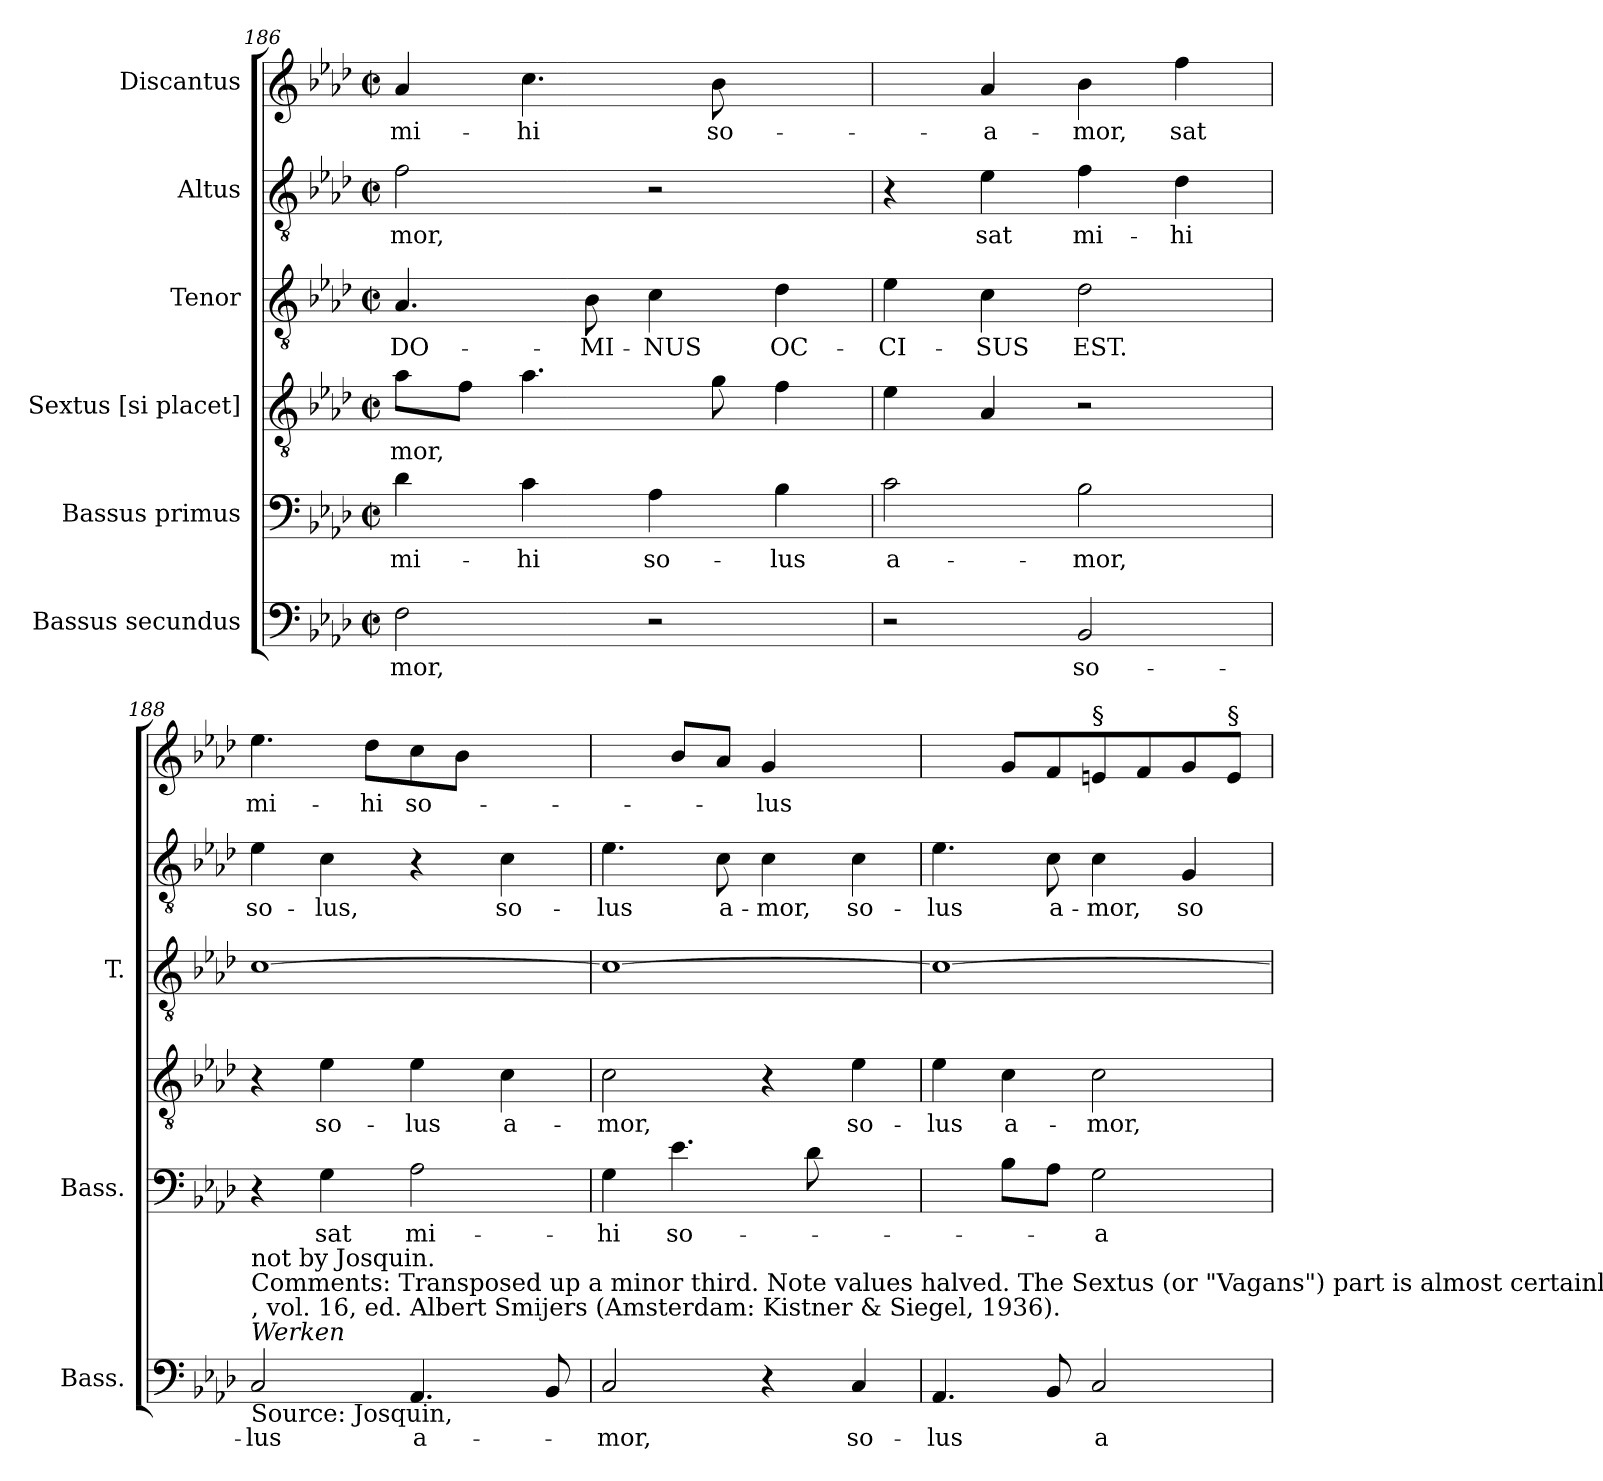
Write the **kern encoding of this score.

**kern	**text	**kern	**text	**kern	**text	**kern	**text	**kern	**text	**kern	**text
*part6	*part6	*part5	*part5	*part4	*part4	*part3	*part3	*part2	*part2	*part1	*part1
*staff6	*staff6	*staff5	*staff5	*staff4	*staff4	*staff3	*staff3	*staff2	*staff2	*staff1	*staff1
*I"Bassus secundus	*	*I"Bassus primus	*	*I"Sextus [si placet]	*	*I"Tenor	*	*I"Altus	*	*I"Discantus	*
*I'Bass.	*	*I'Bass.	*	*	*	*I'T.	*	*	*	*	*
*clefF4	*	*clefF4	*	*clefGv2	*	*clefGv2	*	*clefGv2	*	*clefG2	*
*	*	*	*	*ITrd7c12	*	*ITrd7c12	*	*ITrd7c12	*	*	*
*k[b-e-a-d-]	*	*k[b-e-a-d-]	*	*k[b-e-a-d-]	*	*k[b-e-a-d-]	*	*k[b-e-a-d-]	*	*k[b-e-a-d-]	*
*A-:	*	*A-:	*	*A-:	*	*A-:	*	*A-:	*	*A-:	*
*M2/2	*	*M2/2	*	*M2/2	*	*M2/2	*	*M2/2	*	*M2/2	*
*met(c|)	*	*met(c|)	*	*met(c|)	*	*met(c|)	*	*met(c|)	*	*met(c|)	*
=186	=186	=186	=186	=186	=186	=186	=186	=186	=186	=186	=186
!	!LO:LY:b:color=#000000	!	!	!	!	!	!	!	!	!	!
!	!	!	!LO:LY:b:color=#000000	!	!	!	!	!	!	!	!
!	!	!	!	!	!LO:LY:b:color=#000000	!	!	!	!	!	!
!	!	!	!	!	!	!	!LO:LY:b:color=#000000	!	!	!	!
!	!	!	!	!	!	!	!	!	!LO:LY:b:color=#000000	!	!
!	!	!	!	!	!	!	!	!	!	!	!LO:LY:b:color=#000000
2Fi\	-mor,	4d-i\	mi-	8A-i\L	-mor,	4.AA-i/	DO-	2Fi\	-mor,	4a-i/	mi-
.	.	.	.	8Fi\J	.	.	.	.	.	.	.
!	!	!	!LO:LY:b:color=#000000	!	!	!	!	!	!	!	!
!	!	!	!	!	!	!	!	!	!	!	!LO:LY:b:color=#000000
.	.	4ci\	-hi	4.A-i\	.	.	.	.	.	4.cci\	-hi
!	!	!	!	!	!	!	!LO:LY:b:color=#000000	!	!	!	!
.	.	.	.	.	.	8BB-i\	-MI-	.	.	.	.
!	!	!	!LO:LY:b:color=#000000	!	!	!	!	!	!	!	!
!	!	!	!	!	!	!	!LO:LY:b:color=#000000	!	!	!	!
2r	.	4A-i\	so-	.	.	4Ci\	-NUS	2r	.	.	.
!	!	!	!	!	!	!	!	!	!	!	!LO:LY:b:color=#000000
.	.	.	.	8Gi\	.	.	.	.	.	8b-i\	so-
!	!	!	!LO:LY:b:color=#000000	!	!	!	!	!	!	!	!
!	!	!	!	!	!	!	!LO:LY:b:color=#000000	!	!	!	!
!	!	!	!	!	!	!	!	!	!	!	!LO:LY:b:color=#000000
.	.	4B-i\	-lus	4Fi\	.	4D-i\	OC-	.	.	[4b-i\yy	-lus
=187	=187	=187	=187	=187	=187	=187	=187	=187	=187	=187	=187
!	!	!	!LO:LY:b:color=#000000	!	!	!	!	!	!	!	!
!	!	!	!	!	!	!	!LO:LY:b:color=#000000	!	!	!	!
2r	.	2ci\	a-	4E-i\	.	4E-i\	-CI-	4r	.	4b-i\yy]	.
!	!	!	!	!	!	!	!LO:LY:b:color=#000000	!	!	!	!
!	!	!	!	!	!	!	!	!	!LO:LY:b:color=#000000	!	!
!	!	!	!	!	!	!	!	!	!	!	!LO:LY:b:color=#000000
.	.	.	.	4AA-i/	.	4Ci\	-SUS	4E-i\	sat	4a-i/	a-
!	!LO:LY:b:color=#000000	!	!	!	!	!	!	!	!	!	!
!	!	!	!LO:LY:b:color=#000000	!	!	!	!	!	!	!	!
!	!	!	!	!	!	!	!LO:LY:b:color=#000000	!	!	!	!
!	!	!	!	!	!	!	!	!	!LO:LY:b:color=#000000	!	!
!	!	!	!	!	!	!	!	!	!	!	!LO:LY:b:color=#000000
2BB-i/	so-	2B-i\	-mor,	2r	.	2D-i\	EST.	4Fi\	mi-	4b-i\	-mor,
!	!	!	!	!	!	!	!	!	!LO:LY:b:color=#000000	!	!
!	!	!	!	!	!	!	!	!	!	!	!LO:LY:b:color=#000000
.	.	.	.	.	.	.	.	4D-i\	-hi	4ffi\	sat
!!LO:PB:g=z
=188	=188	=188	=188	=188	=188	=188	=188	=188	=188	=188	=188
!	!LO:LY:b:color=#000000	!	!	!	!	!	!	!	!	!	!
!	!	!	!	!	!	!	!	!	!LO:LY:b:color=#000000	!	!
!LO:TX:b:t=Source&colon; Josquin,	!	!	!	!	!	!	!	!	!	!	!
!LO:TX:i:t=Werken	!	!	!	!	!	!	!	!	!	!	!
!LO:TX:t=, vol. 16, ed. Albert Smijers (Amsterdam&colon; Kistner & Siegel, 1936).	!	!	!	!	!	!	!	!	!	!	!
!LO:TX:t=Comments&colon; Transposed up a minor third. Note values halved. The Sextus (or "Vagans") part is almost certainly	!	!	!	!	!	!	!	!	!	!	!
!LO:TX:t=not by Josquin.	!	!	!	!	!	!	!	!	!	!	!
!	!	!	!	!	!	!	!	!	!	!	!LO:LY:b:color=#000000
2Ci/	-lus	4r	.	4r	.	[1Ci	.	4E-i\	so-	4.ee-i\	mi-
!	!	!	!LO:LY:b:color=#000000	!	!	!	!	!	!	!	!
!	!	!	!	!	!LO:LY:b:color=#000000	!	!	!	!	!	!
!	!	!	!	!	!	!	!	!	!LO:LY:b:color=#000000	!	!
.	.	4Gi\	sat	4E-i\	so-	.	.	4Ci\	-lus,	.	.
!	!	!	!	!	!	!	!	!	!	!	!LO:LY:b:color=#000000
.	.	.	.	.	.	.	.	.	.	8dd-i\L	-hi
!	!LO:LY:b:color=#000000	!	!	!	!	!	!	!	!	!	!
!	!	!	!LO:LY:b:color=#000000	!	!	!	!	!	!	!	!
!	!	!	!	!	!LO:LY:b:color=#000000	!	!	!	!	!	!
!	!	!	!	!	!	!	!	!	!	!	!LO:LY:b:color=#000000
4.AA-i/	a-	2A-i\	mi-	4E-i\	-lus	.	.	4r	.	8cci\	so-
.	.	.	.	.	.	.	.	.	.	8b-i\J	.
!	!	!	!	!	!LO:LY:b:color=#000000	!	!	!	!	!	!
!	!	!	!	!	!	!	!	!	!LO:LY:b:color=#000000	!	!
.	.	.	.	4Ci\	a-	.	.	4Ci\	so-	[4cci\yy	.
8BB-i/	.	.	.	.	.	.	.	.	.	.	.
=189	=189	=189	=189	=189	=189	=189	=189	=189	=189	=189	=189
!	!LO:LY:b:color=#000000	!	!	!	!	!	!	!	!	!	!
!	!	!	!LO:LY:b:color=#000000	!	!	!	!	!	!	!	!
!	!	!	!	!	!LO:LY:b:color=#000000	!	!	!	!	!	!
!	!	!	!	!	!	!	!	!	!LO:LY:b:color=#000000	!	!
2Ci/	-mor,	4Gi\	-hi	2Ci\	-mor,	1Ci_	.	4.E-i\	-lus	4cci\yy]	.
!	!	!	!LO:LY:b:color=#000000	!	!	!	!	!	!	!	!
.	.	4.e-i\	so-	.	.	.	.	.	.	8b-i/L	.
!	!	!	!	!	!	!	!	!	!LO:LY:b:color=#000000	!	!
.	.	.	.	.	.	.	.	8Ci\	a-	8a-i/J	.
!	!	!	!	!	!	!	!	!	!LO:LY:b:color=#000000	!	!
!	!	!	!	!	!	!	!	!	!	!	!LO:LY:b:color=#000000
4r	.	.	.	4r	.	.	.	4Ci\	-mor,	4gi/	-lus
.	.	8d-i\	.	.	.	.	.	.	.	.	.
!	!LO:LY:b:color=#000000	!	!	!	!	!	!	!	!	!	!
!	!	!	!LO:LY:b:color=#000000	!	!	!	!	!	!	!	!
!	!	!	!	!	!LO:LY:b:color=#000000	!	!	!	!	!	!
!	!	!	!	!	!	!	!	!	!LO:LY:b:color=#000000	!	!
!	!	!	!	!	!	!	!	!	!	!	!LO:LY:b:color=#000000
4Ci/	so-	[4ci\yy	-lus	4E-i\	so-	.	.	4Ci\	so-	[4a-i/yy	a-
=190	=190	=190	=190	=190	=190	=190	=190	=190	=190	=190	=190
!	!LO:LY:b:color=#000000	!	!	!	!	!	!	!	!	!	!
!	!	!	!	!	!LO:LY:b:color=#000000	!	!	!	!	!	!
!	!	!	!	!	!	!	!	!	!LO:LY:b:color=#000000	!	!
4.AA-i/	-lus	4ci\yy]	.	4E-i\	-lus	1Ci_	.	4.E-i\	-lus	4a-i/yy]	.
!	!	!	!	!	!LO:LY:b:color=#000000	!	!	!	!	!	!
.	.	8B-i\L	.	4Ci\	a-	.	.	.	.	8gi/L	.
!	!	!	!	!	!	!	!	!	!LO:LY:b:color=#000000	!	!
8BB-i/	.	8A-i\J	.	.	.	.	.	8Ci\	a-	8fi/	.
!	!LO:LY:b:color=#000000	!	!	!	!	!	!	!	!	!	!
!	!	!	!LO:LY:b:color=#000000	!	!	!	!	!	!	!	!
!	!	!	!	!	!LO:LY:b:color=#000000	!	!	!	!	!	!
!	!	!	!	!	!	!	!	!	!	!LO:TX:a:t=§	!
!	!	!	!	!	!	!	!	!	!LO:LY:b:color=#000000	!	!
2Ci/	a-	2Gi\	a-	2Ci\	-mor,	.	.	4Ci\	-mor,	8ei/	.
.	.	.	.	.	.	.	.	.	.	8fi/	.
!	!	!	!	!	!	!	!	!	!LO:LY:b:color=#000000	!	!
.	.	.	.	.	.	.	.	4GGi/	so-	8gi/	.
!	!	!	!	!	!	!	!	!	!	!LO:TX:a:t=§	!
.	.	.	.	.	.	.	.	.	.	8ei/J	.
=	=	=	=	=	=	=	=	=	=	=	=
*-	*-	*-	*-	*-	*-	*-	*-	*-	*-	*-	*-
